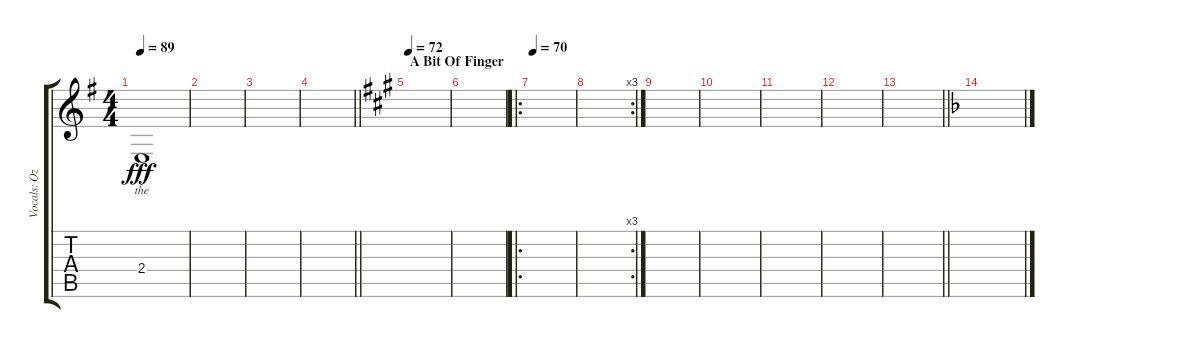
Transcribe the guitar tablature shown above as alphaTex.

\track ("Vocals: Ozzy" "Vocals: Oz") {instrument lead2sawtooth}
\staff {score tabs}
\tuning (E4 B3 G3 D3 A2 E2) {hide}
\ts (4 4)
\tempo 89
\clef g2
\ks g
2.4{t}.1{lyrics (0 "the") lyrics (1 "") lyrics (2 "") lyrics (3 "") lyrics (4 "") dy fff} |
|
|
\barLineRight lightlight
|
\section ("" "A Bit Of Finger")
\tempo 72
\ks a
|
|
\ro
\tempo 70
|
\rc 3
|
|
|
|
|
\barLineRight lightlight
|
\ks f
